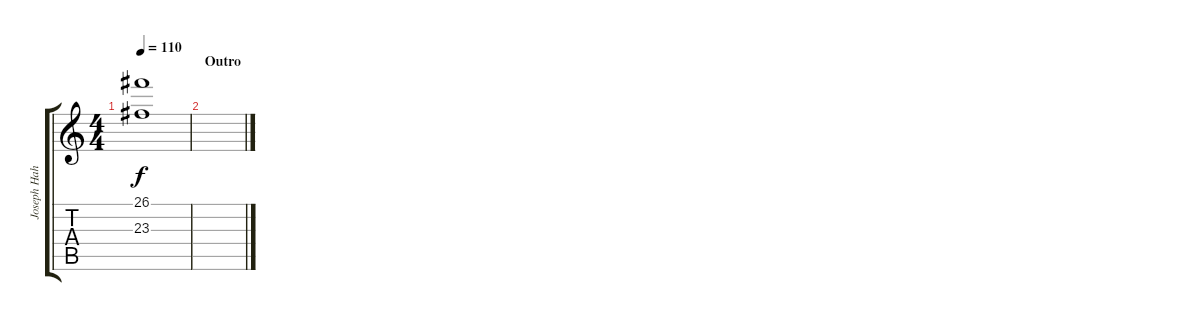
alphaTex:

\track ("Joseph Hahn (Sampler 2)" "Joseph Hah") {instrument tremolostrings}
\staff {score tabs}
\tuning (E4 B3 G3 D3 A2 E2) {hide}
\ts (4 4)
\tempo 110
\clef g2
\ks c
(26.1{t} 23.3{t}).1{dy f} |
\section ("" "Outro")
